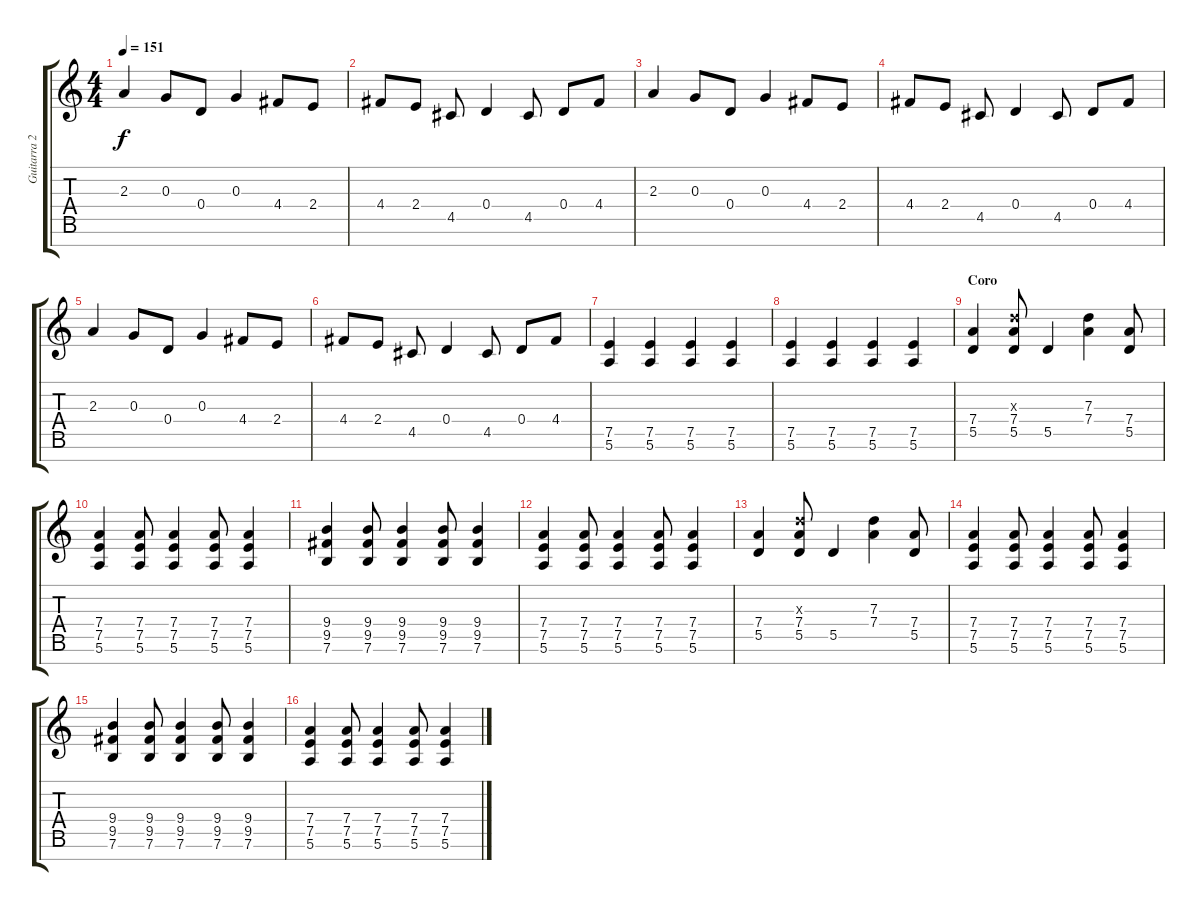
\track ("Guitarra 2" "Guitarra 2") {instrument distortionguitar}
\staff {score tabs}
\tuning (E4 B3 G3 D3 A2 E2 B1) {hide}
\ts (4 4)
\tempo 151
\clef g2
\ks c
2.3.4{dy f volume 16 balance 16 instrument distortionguitar} 0.3.8 0.4.8 0.3.4 4.4.8 2.4.8 |
4.4.8 2.4.8 4.5.8 0.4.4 4.5.8 0.4.8 4.4.8 |
2.3.4{volume 16 balance 16 instrument distortionguitar} 0.3.8 0.4.8 0.3.4 4.4.8 2.4.8 |
4.4.8 2.4.8 4.5.8 0.4.4 4.5.8 0.4.8 4.4.8 |
2.3.4{volume 16 balance 16 instrument distortionguitar} 0.3.8 0.4.8 0.3.4 4.4.8 2.4.8 |
4.4.8 2.4.8 4.5.8 0.4.4 4.5.8 0.4.8 4.4.8 |
(7.5 5.6).4 (7.5 5.6).4 (7.5 5.6).4 (7.5 5.6).4 |
(7.5 5.6).4 (7.5 5.6).4 (7.5 5.6).4 (7.5 5.6).4 |
\section ("" "Coro")
(7.4 5.5).4{volume 12 balance 16} (7.3{x} 7.4 5.5).8 5.5.4 (7.3 7.4).4 (7.4 5.5).8 |
(7.4 7.5 5.6).4 (7.4 7.5 5.6).8 (7.4 7.5 5.6).4 (7.4 7.5 5.6).8 (7.4 7.5 5.6).4 |
(9.4 9.5 7.6).4 (9.4 9.5 7.6).8 (9.4 9.5 7.6).4 (9.4 9.5 7.6).8 (9.4 9.5 7.6).4 |
(7.4 7.5 5.6).4 (7.4 7.5 5.6).8 (7.4 7.5 5.6).4 (7.4 7.5 5.6).8 (7.4 7.5 5.6).4 |
(7.4 5.5).4 (7.3{x} 7.4 5.5).8 5.5.4 (7.3 7.4).4 (7.4 5.5).8 |
(7.4 7.5 5.6).4 (7.4 7.5 5.6).8 (7.4 7.5 5.6).4 (7.4 7.5 5.6).8 (7.4 7.5 5.6).4 |
(9.4 9.5 7.6).4 (9.4 9.5 7.6).8 (9.4 9.5 7.6).4 (9.4 9.5 7.6).8 (9.4 9.5 7.6).4 |
(7.4 7.5 5.6).4 (7.4 7.5 5.6).8 (7.4 7.5 5.6).4 (7.4 7.5 5.6).8 (7.4 7.5 5.6).4
